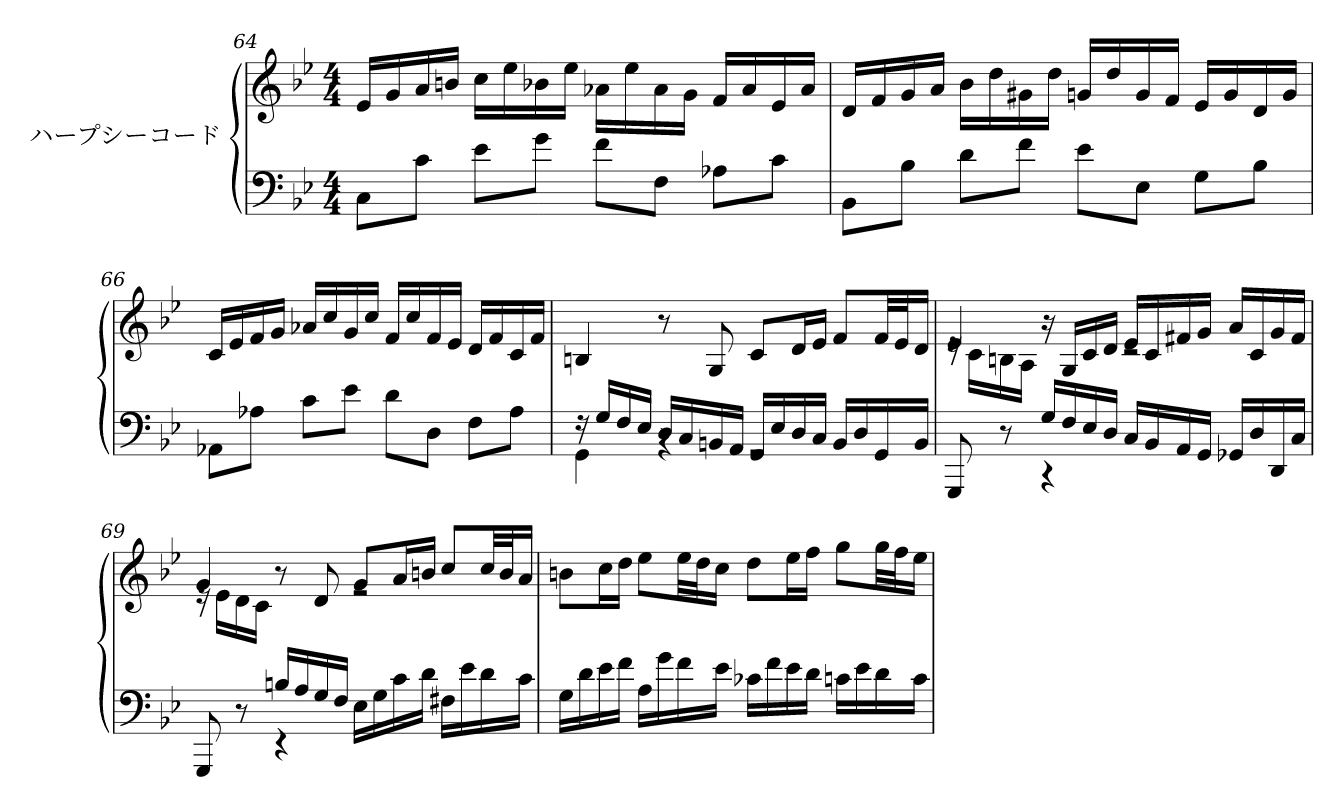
**kern	**kern
*part1	*part1
*staff2	*staff1
*I"ハープシーコード	*
*clefF4	*clefG2
*k[b-e-]	*k[b-e-]
*M4/4	*M4/4
=64	=64
8C\L	16e-/LL
.	16g/
8c\J	16a/
.	16bn/JJ
8e-\L	16cc\LL
.	16ee-\
8g\J	16b-X\
.	16ee-\JJ
8f\L	16a-X\LL
.	16ee-\
8F\J	16a-\
.	16g\JJ
8A-X\L	16f/LL
.	16a-/
8c\J	16e-/
.	16a-/JJ
!!LO:LB:g=z
=65	=65
8BB-\L	16d/LL
.	16f/
8B-\J	16g/
.	16a/JJ
8d\L	16b-\LL
.	16dd\
8f\J	16g#X\
.	16dd\JJ
8e-\L	16gn/LL
.	16dd/
8E-\J	16g/
.	16f/JJ
8G\L	16e-/LL
.	16g/
8B-\J	16d/
.	16g/JJ
=66	=66
8AA-X\L	16c/LL
.	16e-/
8A-X\J	16f/
.	16g/JJ
8c\L	16a-X/LL
.	16cc/
8e-\J	16g/
.	16cc/JJ
8d\L	16f/LL
.	16cc/
8D\J	16f/
.	16e-/JJ
8F\L	16d/LL
.	16f/
8A-\J	16c/
.	16f/JJ
!!LO:LB:g=z
=67	=67
*^	*
16rF	4GG\	4Bn/
16G/LL	.	.
16F/	.	.
16E-/JJ	.	.
16D/LL	4rBB	8r
16C/	.	.
16BBn/	.	8G/
16AA/JJ	.	.
16GG/LL	2rGG	8c/L
16E-/	.	.
16D/	.	16d/L
16C/JJ	.	16e-/JJ
16BB/LL	.	8f/L
16D/	.	.
16GG/	.	32f/LL
.	.	32e-/J
16BB/JJ	.	16d/JJ
=68	=68	=68
*	*	*^
4ryy	8GGG/	4e-/	16re
.	.	.	16c\LL
.	8r	.	16Bn\
.	.	.	16A\JJ
16G/LL	4rCC	16r	4ryy
16F/	.	16G/LL	.
16E-/	.	16c/	.
16D/JJ	.	16d/JJ	.
2ryy	16C/LL	16e-/LL	2rc
.	16BB-/	16c/	.
.	16AA/	16f#X/	.
.	16GG/JJ	16g/JJ	.
.	16GG-X/LL	16a/LL	.
.	16D/	16c/	.
.	16DD/	16g/	.
.	16C/JJ	16f#/JJ	.
!!LO:LB:g=z	!!
=69	=69	=69	=69
4ryy	8GGG/	4g/	16re
.	.	.	16e-\LL
.	8r	.	16d\
.	.	.	16c\JJ
16Bn/LL	4rEE	8r	4ryy
16A/	.	.	.
16G/	.	8d/	.
16F/JJ	.	.	.
2ryy	16E-\LL	8g/L	2re
.	16G\	.	.
.	16c\	16a/L	.
.	16d\JJ	16bn/JJ	.
.	16F#X\LL	8cc/L	.
.	16e-\	.	.
.	16d\	32cc/LL	.
.	.	32b/J	.
.	16c\JJ	16a/JJ	.
*v	*v	*	*
*	*v	*v
=70	=70
16G\LL	8bn\L
16d\	.
16e-\	16cc\L
16f\JJ	16dd\JJ
16A\LL	8ee-\L
16g\	.
16f\	32ee-\LL
.	32dd\J
16e-\JJ	16cc\JJ
16c-X\LL	8dd\L
16f\	.
16e-\	16ee-\L
16d\JJ	16ff\JJ
16cn\LL	8gg\L
16e-\	.
16d\	32gg\LL
.	32ff\J
16c\JJ	16ee-\JJ
=	=
*-	*-
